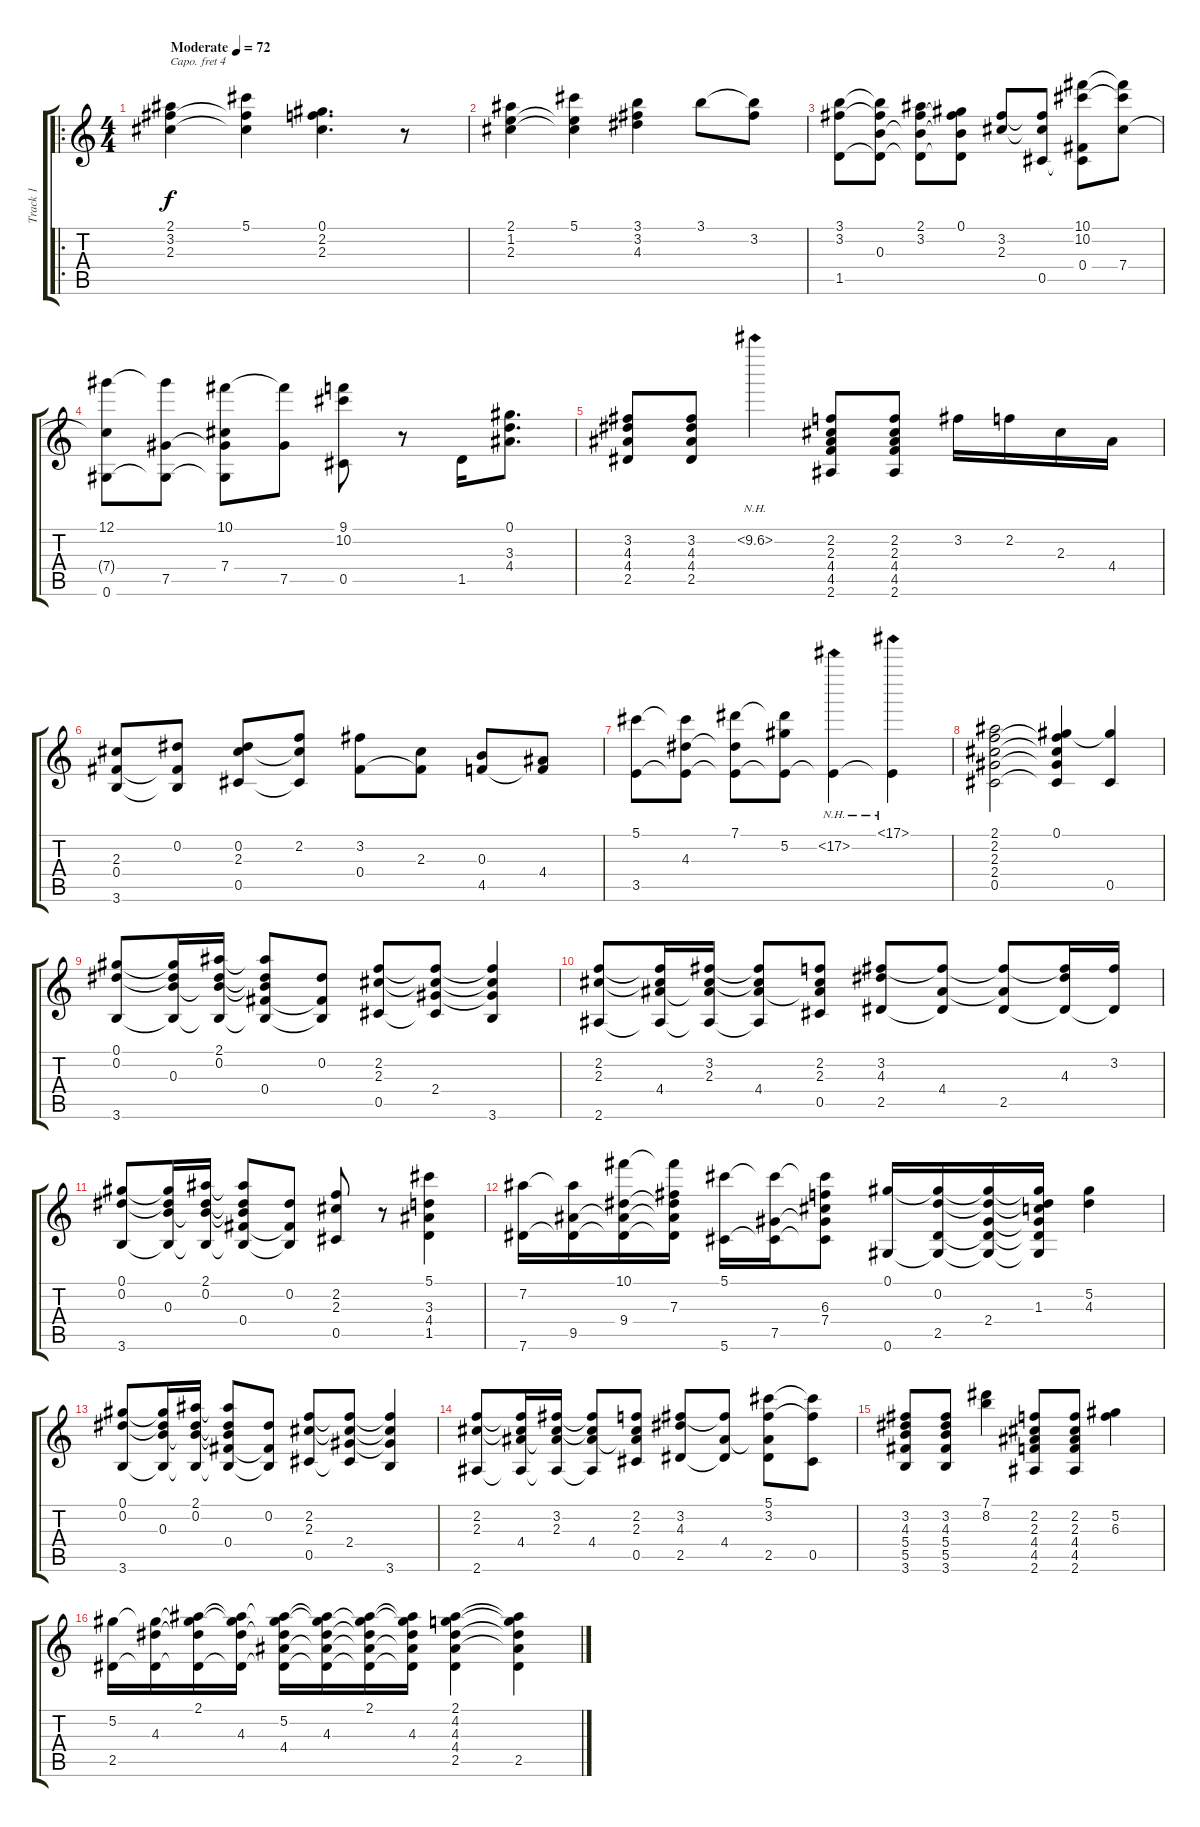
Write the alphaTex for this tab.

\track ("Track 1" "Track 1") {instrument acousticguitarnylon}
\staff {score tabs}
\capo 4
\tuning (E4 B3 G3 D3 A2 E2) {hide}
\ro
\ts (4 4)
\tempo (72 "Moderate")
\clef g2
\ks c
(2.1 3.2 2.3).4{dy f instrument acousticguitarnylon} (5.1 3.2{t} 2.3{t}).4 (0.1 2.2 2.3).4{d} r.8 |
(2.1 1.2 2.3).4 (5.1 1.2{t} 2.3{t}).4 (3.1 3.2 4.3).4 3.1.8 (3.1{t} 3.2).8 |
(3.1 3.2 1.5).8 (3.1{t} 3.2{t} 0.3 1.5{t}).8 (2.1 3.2 0.3{t} 1.5{t}).8 (0.1 3.2{t} 0.3{t} 1.5{t}).8 (3.2 2.3).8 (3.2{t} 2.3{t} 0.5).8 (10.1 10.2 0.4 0.5{t}).8 (10.1{t} 10.2{t} 7.4).8 |
(12.1 7.4{t} 0.6).8 (12.1{t} 7.5 0.6{t}).8 (10.1 7.4 7.5{t} 0.6{t}).8 (10.1{t} 7.5).8 (9.1 10.2 0.5).8 r.8 1.5.16 (0.1 3.3 4.4).8{d} |
(3.2 4.3 4.4 2.5).8 (3.2 4.3 4.4 2.5).8 10.2{nh}.4 (2.2 2.3 4.4 4.5 2.6).8 (2.2 2.3 4.4 4.5 2.6).8 3.2.16 2.2.16 2.3.16 4.4.16 |
(2.3 0.4 3.6).8 (0.2 0.4{t} 3.6{t}).8 (0.2 2.3 0.5).8 (2.2 2.3{t} 0.5{t}).8 (3.2 0.4).8 (2.3 0.4{t}).8 (0.3 4.5).8 (4.4 4.5{t}).8 |
(5.1 3.5).8 (5.1{t} 4.3 3.5{t}).8 (7.1 4.3{t} 3.5{t}).8 (7.1{t} 5.2 3.5{t}).8 (17.2{nh} 3.5{t}).4 (17.1{nh} 3.5{t}).4 |
(2.1 2.2 2.3 2.4 0.5).2 (0.1 2.2{t} 2.3{t} 2.4{t} 0.5{t}).4 (0.1{t} 0.5).4 |
(0.1 0.2 3.6).8 (0.1{t} 0.2{t} 0.3 3.6{t}).16 (2.1 0.2 0.3{t} 3.6{t}).16 (2.1{t} 0.2{t} 0.3{t} 0.4 3.6{t}).8 (0.2 0.4{t} 3.6{t}).8 (2.2 2.3 0.5).8 (2.2{t} 2.3{t} 2.4 0.5{t}).8 (2.2{t} 2.3{t} 2.4{t} 3.6).4 |
(2.2 2.3 2.6).8 (2.2{t} 2.3{t} 4.4 2.6{t}).16 (3.2 2.3 4.4{t} 2.6{t}).16 (3.2{t} 2.3{t} 4.4 2.6{t}).8 (2.2 2.3 4.4{t} 0.5).8 (3.2 4.3 2.5).8 (3.2{t} 4.4 2.5{t}).8 (3.2{t} 4.4{t} 2.5).8 (3.2{t} 4.3 2.5{t}).16 (3.2 2.5{t}).16 |
(0.1 0.2 3.6).8 (0.1{t} 0.2{t} 0.3 3.6{t}).16 (2.1 0.2 0.3{t} 3.6{t}).16 (2.1{t} 0.2{t} 0.3{t} 0.4 3.6{t}).8 (0.2 0.4{t} 3.6{t}).8 (2.2 2.3 0.5).8 r.8 (5.1 3.3 4.4 1.5).4 |
(7.2 7.6).16 (7.2{t} 9.5 7.6{t}).16 (10.1 9.4 9.5{t} 7.6{t}).16 (10.1{t} 7.3 9.4{t} 9.5{t} 7.6{t}).16 (5.1 5.6).16 (5.1{t} 7.5 5.6{t}).16 (5.1{t} 6.3 7.4 7.5{t} 5.6{t}).8 (0.1 0.6).16 (0.1{t} 0.2 2.5 0.6{t}).16 (0.1{t} 0.2{t} 2.4 2.5{t} 0.6{t}).16 (0.1{t} 0.2{t} 1.3 2.4{t} 2.5{t} 0.6{t}).16 (5.2 4.3).4 |
(0.1 0.2 3.6).8 (0.1{t} 0.2{t} 0.3 3.6{t}).16 (2.1 0.2 0.3{t} 3.6{t}).16 (2.1{t} 0.2{t} 0.3{t} 0.4 3.6{t}).8 (0.2 0.4{t} 3.6{t}).8 (2.2 2.3 0.5).8 (2.2{t} 2.3{t} 2.4 0.5{t}).8 (2.2{t} 2.3{t} 2.4{t} 3.6).4 |
(2.2 2.3 2.6).8 (2.2{t} 2.3{t} 4.4 2.6{t}).16 (3.2 2.3 4.4{t} 2.6{t}).16 (3.2{t} 2.3{t} 4.4 2.6{t}).8 (2.2 2.3 4.4{t} 0.5).8 (3.2 4.3 2.5).8 (3.2{t} 4.4 2.5{t}).8 (5.1 3.2 4.4{t} 2.5).8 (5.1{t} 3.2{t} 0.5).8 |
(3.2 4.3 5.4 5.5 3.6).8 (3.2 4.3 5.4 5.5 3.6).8 (7.1 8.2).4 (2.2 2.3 4.4 4.5 2.6).8 (2.2 2.3 4.4 4.5 2.6).8 (5.2 6.3).4 |
(5.2 2.5).16 (5.2{t} 4.3 2.5{t}).16 (2.1 5.2{t} 4.3{t} 2.5{t}).16 (2.1{t} 5.2{t} 4.3 2.5{t}).16 (2.1{t} 5.2 4.3{t} 4.4 2.5{t}).16 (2.1{t} 5.2{t} 4.3 4.4{t} 2.5{t}).16 (2.1 5.2{t} 4.3{t} 4.4{t} 2.5{t}).16 (2.1{t} 5.2{t} 4.3 4.4{t} 2.5{t}).16 (2.1 4.2 4.3 4.4 2.5).4 (2.1{t} 4.2{t} 4.3{t} 4.4{t} 2.5).4
